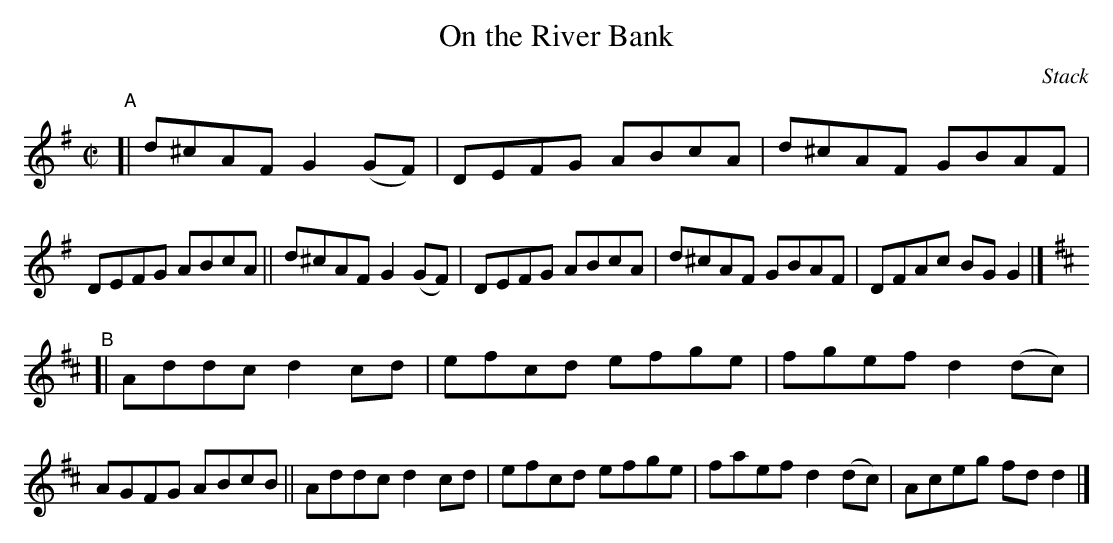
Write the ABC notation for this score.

X:1
T: On the River Bank
O: Stack
M: C|
L: 1/8
K: G
"^A"\
[| d^cAF G2(GF) | DEFG ABcA | d^cAF GBAF | DEFG ABcA \
|| d^cAF G2(GF) | DEFG ABcA | d^cAF GBAF | DFAc BGG2 |]
K: D
"^B"\
[| Addc d2cd | efcd efge | fgef d2(dc) | AGFG ABcB \
|| Addc d2cd | efcd efge | faef d2(dc) | Aceg fdd2 |]
